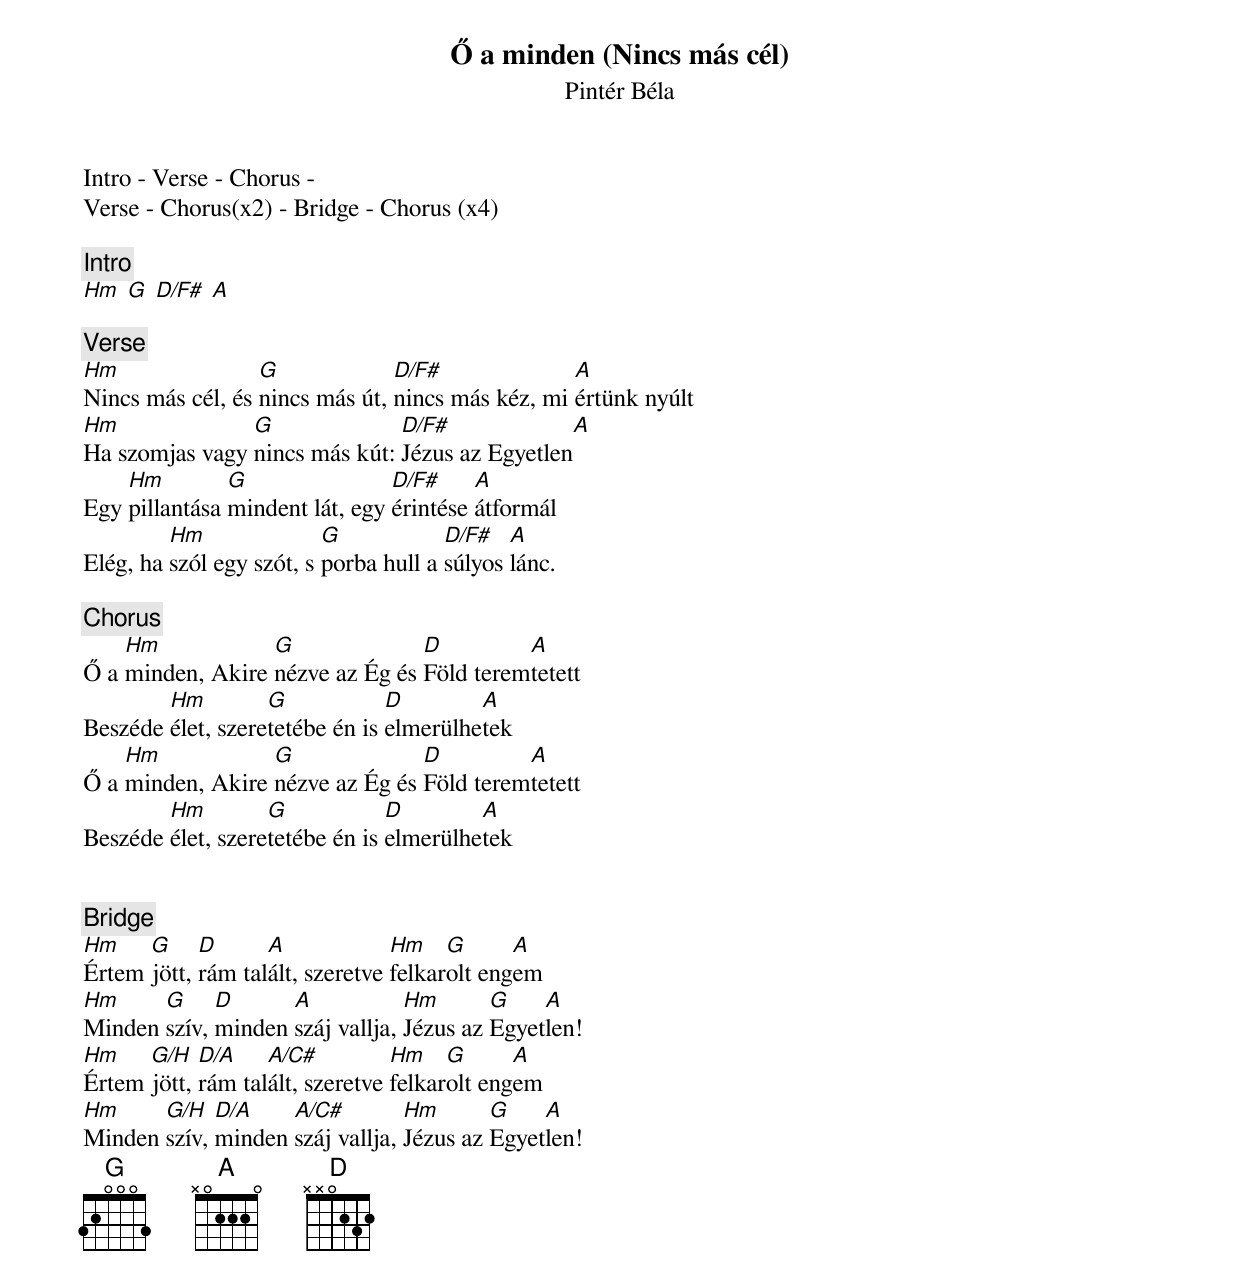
{title: Ő a minden (Nincs más cél)}
{subtitle: Pintér Béla}



Intro - Verse - Chorus -
Verse - Chorus(x2) - Bridge - Chorus (x4)

{c:Intro}
[Hm] [G] [D/F#] [A]

{c:Verse}
[Hm]Nincs más cél, és [G]nincs más út, [D/F#]nincs más kéz, mi [A]értünk nyúlt
[Hm]Ha szomjas vagy [G]nincs más kút: [D/F#]Jézus az Egyetlen[A]
Egy [Hm]pillantása [G]mindent lát, egy [D/F#]érintése [A]átformál
Elég, ha [Hm]szól egy szót, s [G]porba hull a [D/F#]súlyos [A]lánc.

{c:Chorus}
Ő a [Hm]minden, Akire [G]nézve az Ég és [D]Föld terem[A]tetett
Beszéde [Hm]élet, szere[G]tetébe én is [D]elmerülhe[A]tek
Ő a [Hm]minden, Akire [G]nézve az Ég és [D]Föld terem[A]tetett
Beszéde [Hm]élet, szere[G]tetébe én is [D]elmerülhe[A]tek


{c:Bridge}
[Hm]Értem [G]jött, [D]rám tal[A]ált, szeretve [Hm]felkar[G]olt eng[A]em
[Hm]Minden [G]szív, [D]minden [A]száj vallja, [Hm]Jézus az [G]Egyet[A]len!
[Hm]Értem [G/H]jött, [D/A]rám tal[A/C#]ált, szeretve [Hm]felkar[G]olt eng[A]em
[Hm]Minden [G/H]szív, [D/A]minden [A/C#]száj vallja, [Hm]Jézus az [G]Egyet[A]len!
